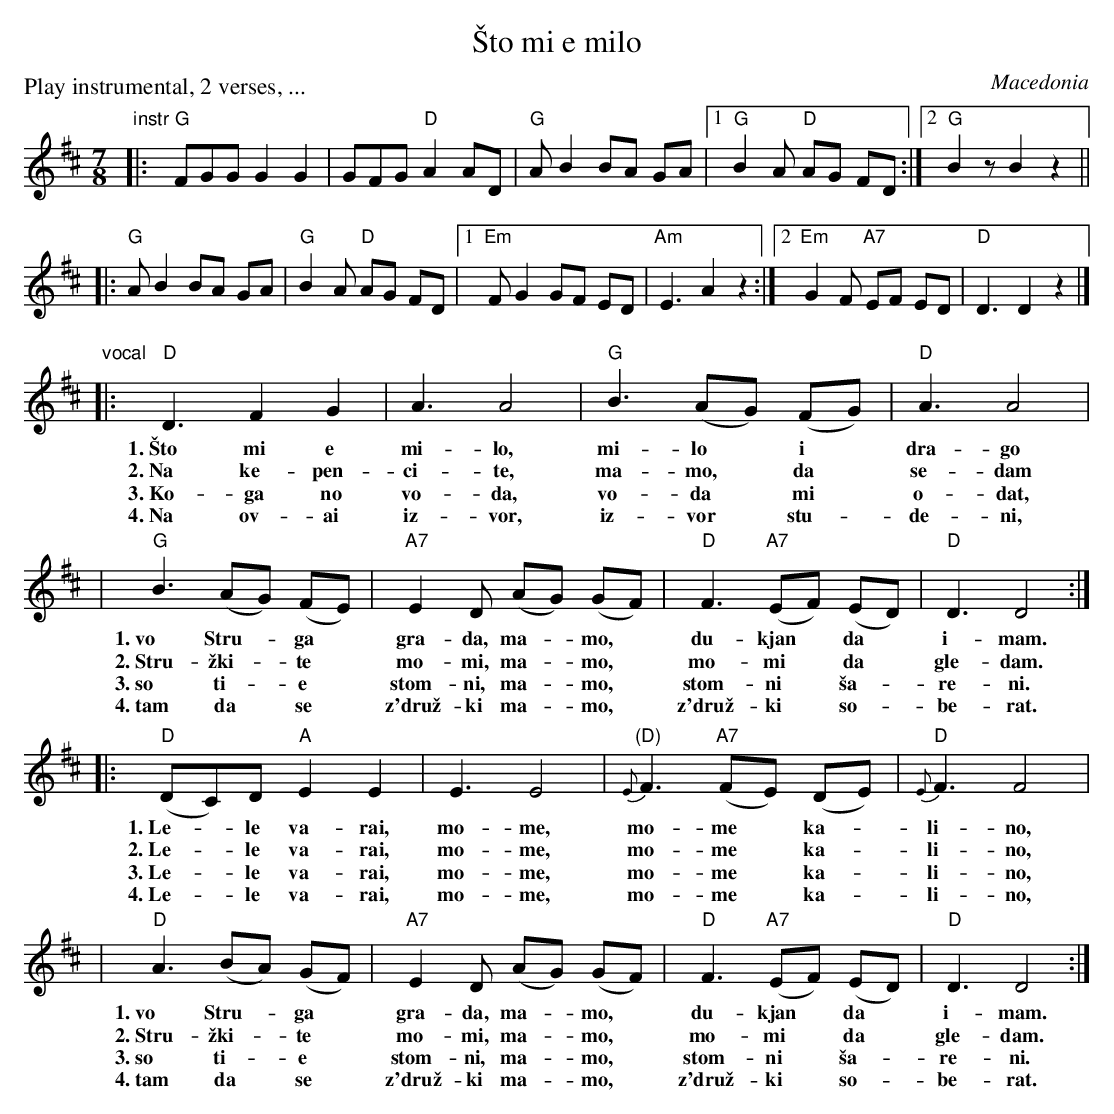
X:1
T: \vSto mi e milo
O: Macedonia
M: 7/8
L: 1/8
P: Play instrumental, 2 verses, ...
K: D
"instr"\
|:y"G" FGG G2 G2 | GFG "D"A2 AD | "G"AB2 BA GA |1 "G"B2A "D"AG FD :|2 "G"B2z B2 z2 ||
|: "G"AB2 BA GA | "G"B2A "D"AG FD |1 "Em"FG2 GF ED | "Am"E3 A2 z2 :|2 "Em"G2F "A7"EF ED | "D"D3 D2 z2 |]
"vocal"\
|: "D"D3 F2 G2 | A3 A4 | "G"B3 (AG) (FG) | "D"A3 A4 |
w: 1.~\vSto mi e mi-lo, mi-lo* i* dra-go
w: 2.~Na ke-pen-ci-te, ma-mo,* da* se-dam
w: 3.~Ko-ga no vo-da, vo-da* mi* o-dat,
w: 4.~Na ov-ai iz-vor, iz-vor* stu-*de-ni,
|  "G"B3 (AG) (FE) | "A7"E2D (AG) (GF) | "D"F3 "A7"(EF) (ED) | "D"D3 D4 :|
w: 1.~vo Stru-*ga* gra-da, ma-* mo,* du-kjan* da* i-mam.
w: 2.~Stru-\vzki-*te* mo-mi, ma-*mo,* mo-mi* da* gle-dam.
w: 3.~so ti-*e* stom-ni, ma-*mo,* stom-ni* \vsa-*re-ni.
w: 4.~tam da* se* z'dru\vz-ki ma-*mo,* z'dru\vz-ki* so-*be-rat.
|: "D"(DC)D "A"E2 E2 | E3 E4 | "(D)"{E}F3 "A7"(FE) (DE) | "D"{E}F3 F4 |
w: 1.~Le-*le va-rai, mo-me, mo-me* ka-*li-no,
w: 2.~Le-*le va-rai, mo-me, mo-me* ka-*li-no,
w: 3.~Le-*le va-rai, mo-me, mo-me* ka-*li-no,
w: 4.~Le-*le va-rai, mo-me, mo-me* ka-*li-no,
|  "D"A3 (BA) (GF) | "A7"E2D (AG) (GF) | "D"F3 "A7"(EF) (ED) | "D"D3 D4 :|
w: 1.~vo Stru-*ga* gra-da, ma-*mo,* du-kjan* da* i-mam.
w: 2.~Stru-\vzki-*te* mo-mi, ma-*mo,* mo-mi* da* gle-dam.
w: 3.~so ti-*e* stom-ni, ma-*mo,* stom-ni* \vsa-*re-ni.
w: 4.~tam da* se* z'dru\vz-ki ma-*mo,* z'dru\vz-ki* so-*be-rat.
